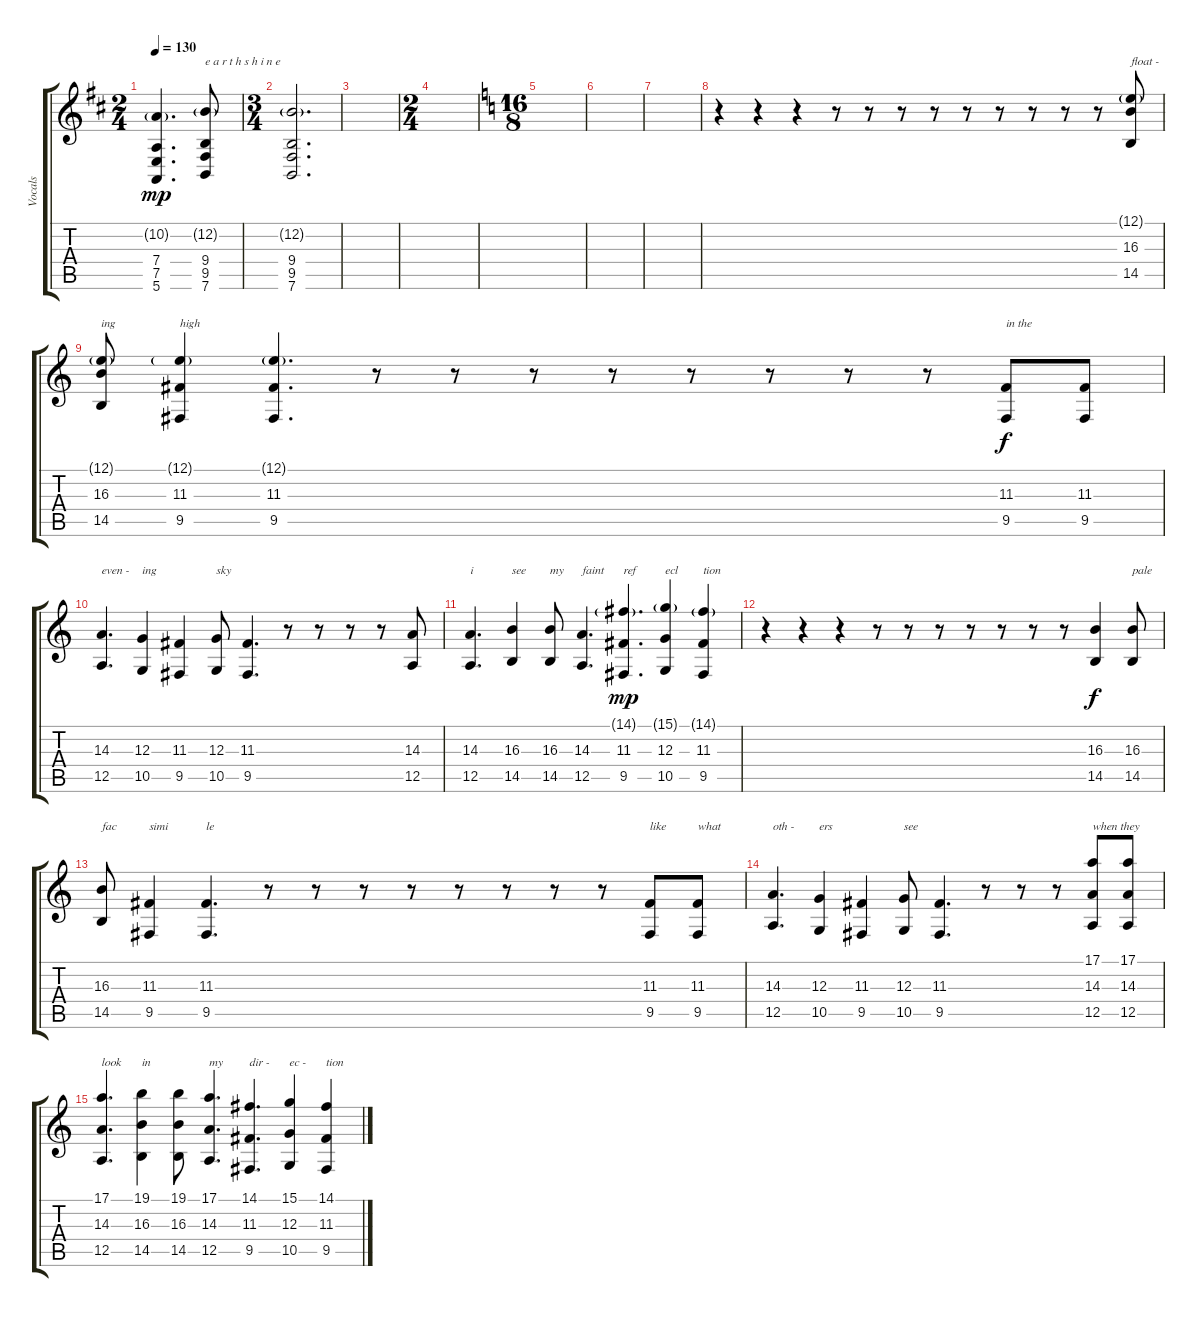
\track ("Vocals" "Vocals") {instrument lead6voice bank 34}
\staff {score tabs}
\tuning (E4 B3 G3 D3 A2 E2) {hide}
\ts (2 4)
\tempo 130
\clef g2
\ks d
(10.2{g} 7.4 7.5 5.6).4{d dy mp} (12.2{g} 9.4 9.5 7.6).8{txt "e a r t h s h i n e"} |
\ts (3 4)
(12.2{g} 9.4 9.5 7.6).2{d} |
|
\ts (2 4)
|
\ts (16 8)
\ks c
|
|
|
r.4 r.4 r.4 r.8 r.8 r.8 r.8 r.8 r.8 r.8 r.8 r.8 (12.1{g} 16.3 14.5).8{txt "float -"} |
(12.1{g} 16.3 14.5).8{txt "ing"} (12.1{g} 11.3 9.5).4{txt "high"} (12.1{g} 11.3 9.5).4{d} r.8 r.8 r.8 r.8 r.8 r.8 r.8 r.8 (11.3 9.5).8{txt "in the" dy f} (11.3 9.5).8 |
(14.3 12.5).4{d txt "even -"} (12.3 10.5).4{txt "ing"} (11.3 9.5).4 (12.3 10.5).8{txt "sky"} (11.3 9.5).4{d} r.8 r.8 r.8 r.8 (14.3 12.5).8 |
(14.3 12.5).4{d txt "i"} (16.3 14.5).4{txt "see"} (16.3 14.5).8{txt "my"} (14.3 12.5).4{d txt "faint"} (14.1{g} 11.3 9.5).4{d txt "ref" dy mp} (15.1{g} 12.3 10.5).4{txt "ecl"} (14.1{g} 11.3 9.5).4{txt "tion"} |
r.4 r.4 r.4 r.8 r.8 r.8 r.8 r.8 r.8 r.8 (16.3 14.5).4{dy f} (16.3 14.5).8{txt "pale"} |
(16.3 14.5).8{txt "fac"} (11.3 9.5).4{txt "simi"} (11.3 9.5).4{d txt "le"} r.8 r.8 r.8 r.8 r.8 r.8 r.8 r.8 (11.3 9.5).8{txt "like"} (11.3 9.5).8{txt "what"} |
(14.3 12.5).4{d txt "oth -"} (12.3 10.5).4{txt "ers"} (11.3 9.5).4 (12.3 10.5).8{txt "see"} (11.3 9.5).4{d} r.8 r.8 r.8 (17.1 14.3 12.5).8{txt "when they"} (17.1 14.3 12.5).8 |
(17.1 14.3 12.5).4{d txt "look"} (19.1 16.3 14.5).4{txt "in"} (19.1 16.3 14.5).8 (17.1 14.3 12.5).4{d txt "my"} (14.1 11.3 9.5).4{d txt "dir -"} (15.1 12.3 10.5).4{txt "ec -"} (14.1 11.3 9.5).4{txt "tion"}
